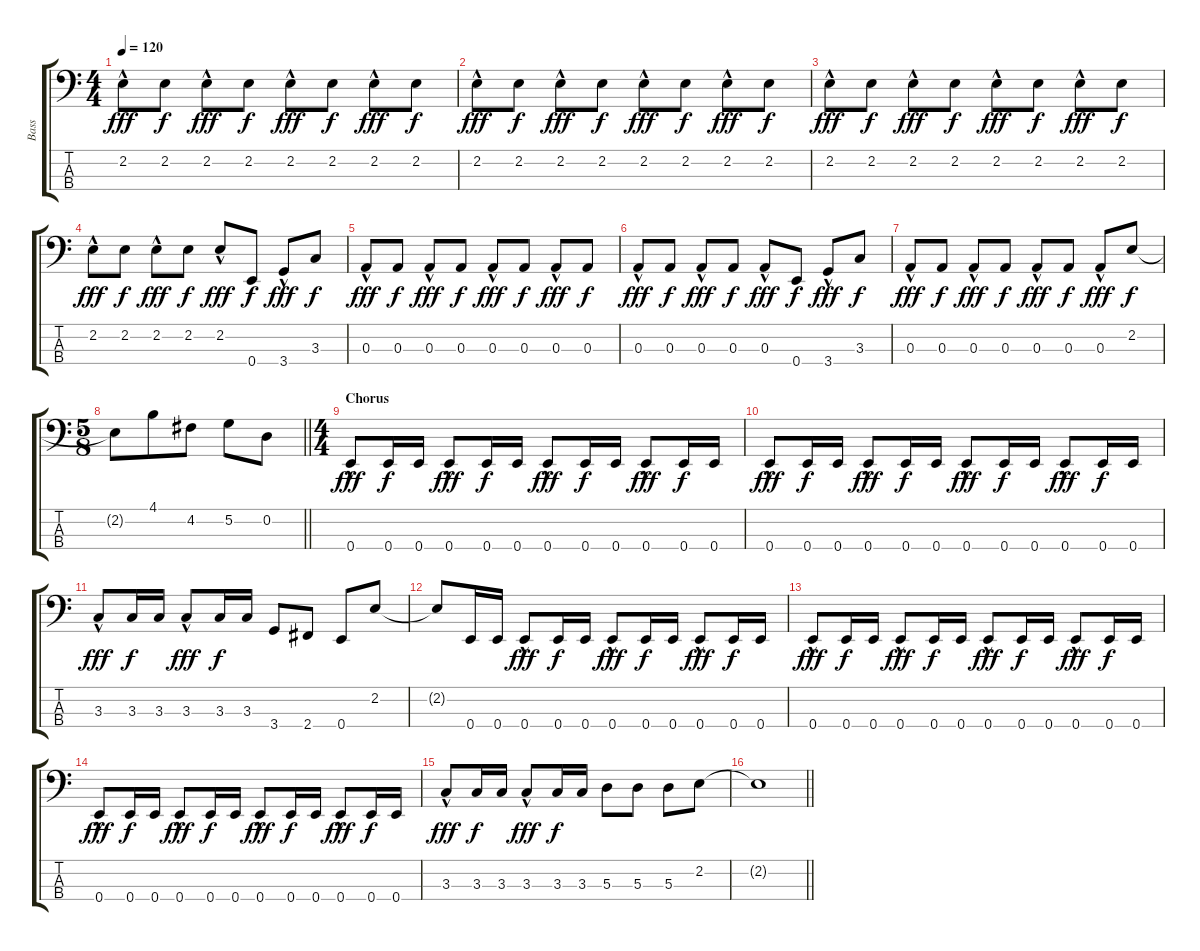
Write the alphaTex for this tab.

\track ("Bass" "Bass") {instrument electricbasspick}
\staff {score tabs}
\tuning (G2 D2 A1 E1) {hide}
\ts (4 4)
\tempo 120
\clef f4
\ks c
2.2{hac}.8{dy fff} 2.2.8{dy f} 2.2{hac}.8{dy fff} 2.2.8{dy f} 2.2{hac}.8{dy fff} 2.2.8{dy f} 2.2{hac}.8{dy fff} 2.2.8{dy f} |
2.2{hac}.8{dy fff} 2.2.8{dy f} 2.2{hac}.8{dy fff} 2.2.8{dy f} 2.2{hac}.8{dy fff} 2.2.8{dy f} 2.2{hac}.8{dy fff} 2.2.8{dy f} |
2.2{hac}.8{dy fff} 2.2.8{dy f} 2.2{hac}.8{dy fff} 2.2.8{dy f} 2.2{hac}.8{dy fff} 2.2.8{dy f} 2.2{hac}.8{dy fff} 2.2.8{dy f} |
2.2{hac}.8{dy fff} 2.2.8{dy f} 2.2{hac}.8{dy fff} 2.2.8{dy f} 2.2{hac}.8{dy fff} 0.4.8{dy f} 3.4{hac}.8{dy fff} 3.3.8{dy f} |
0.3{hac}.8{dy fff} 0.3.8{dy f} 0.3{hac}.8{dy fff} 0.3.8{dy f} 0.3{hac}.8{dy fff} 0.3.8{dy f} 0.3{hac}.8{dy fff} 0.3.8{dy f} |
0.3{hac}.8{dy fff} 0.3.8{dy f} 0.3{hac}.8{dy fff} 0.3.8{dy f} 0.3{hac}.8{dy fff} 0.4.8{dy f} 3.4{hac}.8{dy fff} 3.3.8{dy f} |
0.3{hac}.8{dy fff} 0.3.8{dy f} 0.3{hac}.8{dy fff} 0.3.8{dy f} 0.3{hac}.8{dy fff} 0.3.8{dy f} 0.3{hac}.8{dy fff} 2.2.8{dy f} |
\ts (5 8)
\barLineRight lightlight
2.2{t}.8 4.1.8 4.2.8 5.2.8 0.2.8 |
\ts (4 4)
\section ("" "Chorus")
0.4{hac}.8{dy fff} 0.4.16{dy f} 0.4.16 0.4{hac}.8{dy fff} 0.4.16{dy f} 0.4.16 0.4{hac}.8{dy fff} 0.4.16{dy f} 0.4.16 0.4{hac}.8{dy fff} 0.4.16{dy f} 0.4.16 |
0.4{hac}.8{dy fff} 0.4.16{dy f} 0.4.16 0.4{hac}.8{dy fff} 0.4.16{dy f} 0.4.16 0.4{hac}.8{dy fff} 0.4.16{dy f} 0.4.16 0.4{hac}.8{dy fff} 0.4.16{dy f} 0.4.16 |
3.3{hac}.8{dy fff} 3.3.16{dy f} 3.3.16 3.3{hac}.8{dy fff} 3.3.16{dy f} 3.3.16 3.4.8 2.4.8 0.4.8 2.2.8 |
2.2{t}.8 0.4.16 0.4.16 0.4{hac}.8{dy fff} 0.4.16{dy f} 0.4.16 0.4{hac}.8{dy fff} 0.4.16{dy f} 0.4.16 0.4{hac}.8{dy fff} 0.4.16{dy f} 0.4.16 |
0.4{hac}.8{dy fff} 0.4.16{dy f} 0.4.16 0.4{hac}.8{dy fff} 0.4.16{dy f} 0.4.16 0.4{hac}.8{dy fff} 0.4.16{dy f} 0.4.16 0.4{hac}.8{dy fff} 0.4.16{dy f} 0.4.16 |
0.4{hac}.8{dy fff} 0.4.16{dy f} 0.4.16 0.4{hac}.8{dy fff} 0.4.16{dy f} 0.4.16 0.4{hac}.8{dy fff} 0.4.16{dy f} 0.4.16 0.4{hac}.8{dy fff} 0.4.16{dy f} 0.4.16 |
3.3{hac}.8{dy fff} 3.3.16{dy f} 3.3.16 3.3{hac}.8{dy fff} 3.3.16{dy f} 3.3.16 5.3.8 5.3.8 5.3.8 2.2.8 |
\barLineRight lightlight
2.2{t}.1
